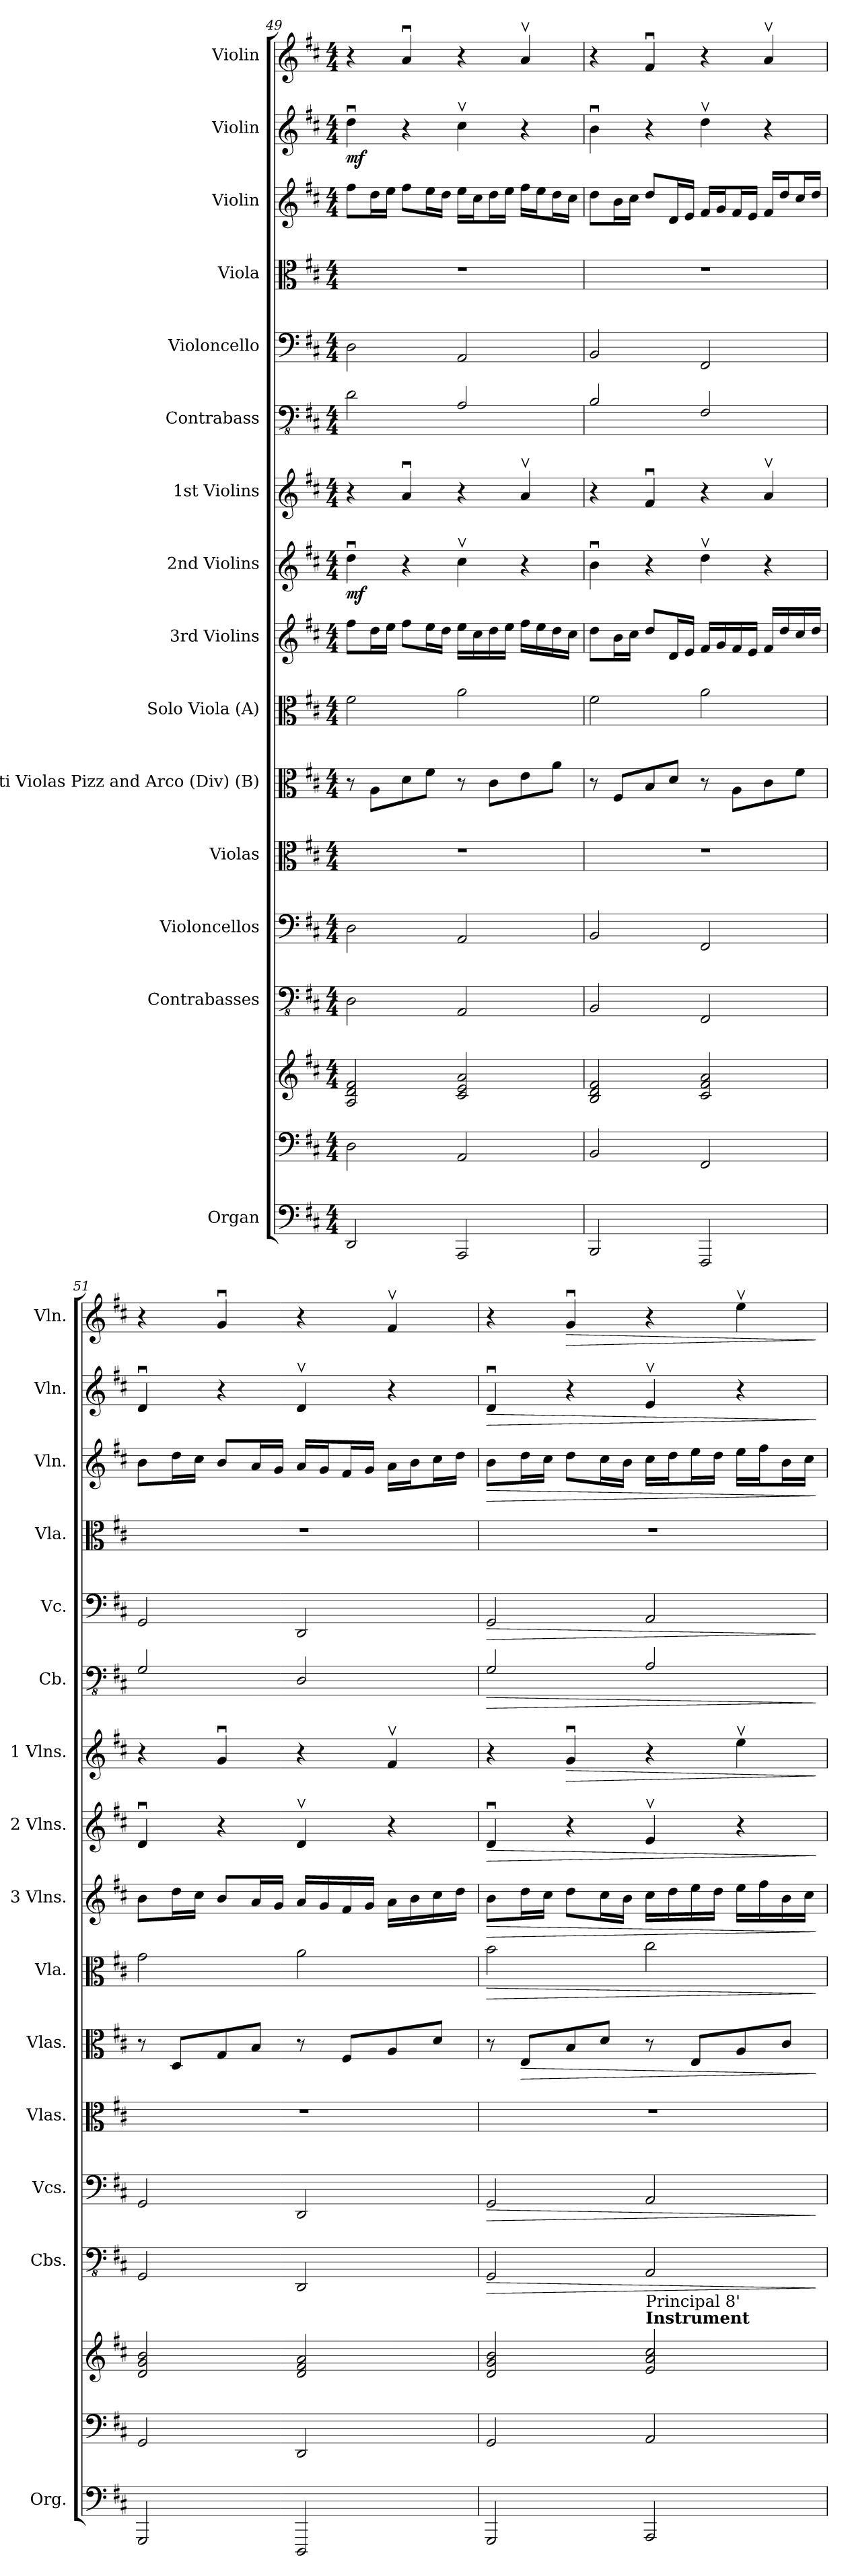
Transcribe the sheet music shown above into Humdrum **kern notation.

**kern	**kern	**kern	**kern	**dynam	**kern	**dynam	**kern	**kern	**dynam	**kern	**dynam	**kern	**dynam	**kern	**dynam	**kern	**dynam	**kern	**dynam	**kern	**dynam	**kern	**kern	**dynam	**kern	**dynam	**kern	**dynam
*part15	*part15	*part15	*part14	*part14	*part13	*part13	*part12	*part11	*part11	*part10	*part10	*part9	*part9	*part8	*part8	*part7	*part7	*part6	*part6	*part5	*part5	*part4	*part3	*part3	*part2	*part2	*part1	*part1
*staff17	*staff16	*staff15	*staff14	*staff14	*staff13	*staff13	*staff12	*staff11	*staff11	*staff10	*staff10	*staff9	*staff9	*staff8	*staff8	*staff7	*staff7	*staff6	*staff6	*staff5	*staff5	*staff4	*staff3	*staff3	*staff2	*staff2	*staff1	*staff1
*I"Organ	*	*	*I"Contrabasses	*	*I"Violoncellos	*	*I"Violas	*I"Tutti Violas Pizz and Arco (Div) (B)	*	*I"Solo Viola (A)	*	*I"3rd Violins	*	*I"2nd Violins	*	*I"1st Violins	*	*I"Contrabass	*	*I"Violoncello	*	*I"Viola	*I"Violin	*	*I"Violin	*	*I"Violin	*
*I'Org.	*	*	*I'Cbs.	*	*I'Vcs.	*	*I'Vlas.	*I'Vlas.	*	*I'Vla.	*	*I'3 Vlns.	*	*I'2 Vlns.	*	*I'1 Vlns.	*	*I'Cb.	*	*I'Vc.	*	*I'Vla.	*I'Vln.	*	*I'Vln.	*	*I'Vln.	*
*clefF4	*clefF4	*clefG2	*clefFv4	*	*clefF4	*	*clefC3	*clefC3	*	*clefC3	*	*clefG2	*	*clefG2	*	*clefG2	*	*clefFv4	*	*clefF4	*	*clefC3	*clefG2	*	*clefG2	*	*clefG2	*
*	*	*	*	*	*	*	*	*	*	*	*	*	*	*	*	*	*	*ITrd7c12	*	*	*	*	*	*	*	*	*	*
*k[f#c#]	*k[f#c#]	*k[f#c#]	*k[f#c#]	*	*k[f#c#]	*	*k[f#c#]	*k[f#c#]	*	*k[f#c#]	*	*k[f#c#]	*	*k[f#c#]	*	*k[f#c#]	*	*k[f#c#]	*	*k[f#c#]	*	*k[f#c#]	*k[f#c#]	*	*k[f#c#]	*	*k[f#c#]	*
*M4/4	*M4/4	*M4/4	*M4/4	*	*M4/4	*	*M4/4	*M4/4	*	*M4/4	*	*M4/4	*	*M4/4	*	*M4/4	*	*M4/4	*	*M4/4	*	*M4/4	*M4/4	*	*M4/4	*	*M4/4	*
=49	=49	=49	=49	=49	=49	=49	=49	=49	=49	=49	=49	=49	=49	=49	=49	=49	=49	=49	=49	=49	=49	=49	=49	=49	=49	=49	=49	=49
!	!	!	!	!	!	!	!	!	!	!	!	!	!	!	!LO:DY:b	!	!	!	!	!	!	!	!	!	!	!LO:DY:b	!	!
2DD/	2D\	2A/ 2d/ 2f#/	2DD\	.	2D\	.	1r	8r	.	2f#\	.	8ff#\L	.	4ddu\	mf	4r	.	2DD\	.	2D\	.	1r	8ff#\L	.	4ddu\	mf	4r	.
.	.	.	.	.	.	.	.	8A\L	.	.	.	16dd\L	.	.	.	.	.	.	.	.	.	.	16dd\L	.	.	.	.	.
.	.	.	.	.	.	.	.	.	.	.	.	16ee\JJ	.	.	.	.	.	.	.	.	.	.	16ee\JJ	.	.	.	.	.
.	.	.	.	.	.	.	.	8d\	.	.	.	8ff#\L	.	4r	.	4au/	.	.	.	.	.	.	8ff#\L	.	4r	.	4au/	.
.	.	.	.	.	.	.	.	8f#\J	.	.	.	16ee\L	.	.	.	.	.	.	.	.	.	.	16ee\L	.	.	.	.	.
.	.	.	.	.	.	.	.	.	.	.	.	16dd\JJ	.	.	.	.	.	.	.	.	.	.	16dd\JJ	.	.	.	.	.
2AAA/	2AA/	2c#/ 2e/ 2a/	2AAA/	.	2AA/	.	.	8r	.	2a\	.	16ee\LL	.	4cc#v\	.	4r	.	2AAA/	.	2AA/	.	.	16ee\LL	.	4cc#v\	.	4r	.
.	.	.	.	.	.	.	.	.	.	.	.	16cc#\	.	.	.	.	.	.	.	.	.	.	16cc#\J	.	.	.	.	.
.	.	.	.	.	.	.	.	8c#\L	.	.	.	16dd\	.	.	.	.	.	.	.	.	.	.	16dd\L	.	.	.	.	.
.	.	.	.	.	.	.	.	.	.	.	.	16ee\JJ	.	.	.	.	.	.	.	.	.	.	16ee\JJ	.	.	.	.	.
.	.	.	.	.	.	.	.	8e\	.	.	.	16ff#\LL	.	4r	.	4av/	.	.	.	.	.	.	16ff#\LL	.	4r	.	4av/	.
.	.	.	.	.	.	.	.	.	.	.	.	16ee\	.	.	.	.	.	.	.	.	.	.	16ee\J	.	.	.	.	.
.	.	.	.	.	.	.	.	8a\J	.	.	.	16dd\	.	.	.	.	.	.	.	.	.	.	16dd\L	.	.	.	.	.
.	.	.	.	.	.	.	.	.	.	.	.	16cc#\JJ	.	.	.	.	.	.	.	.	.	.	16cc#\JJ	.	.	.	.	.
=50	=50	=50	=50	=50	=50	=50	=50	=50	=50	=50	=50	=50	=50	=50	=50	=50	=50	=50	=50	=50	=50	=50	=50	=50	=50	=50	=50	=50
2BBB/	2BB/	2B/ 2d/ 2f#/	2BBB/	.	2BB/	.	1r	8r	.	2f#\	.	8dd\L	.	4bu\	.	4r	.	2BBB/	.	2BB/	.	1r	8dd\L	.	4bu\	.	4r	.
.	.	.	.	.	.	.	.	8F#/L	.	.	.	16b\L	.	.	.	.	.	.	.	.	.	.	16b\L	.	.	.	.	.
.	.	.	.	.	.	.	.	.	.	.	.	16cc#\JJ	.	.	.	.	.	.	.	.	.	.	16cc#\JJ	.	.	.	.	.
.	.	.	.	.	.	.	.	8B/	.	.	.	8dd/L	.	4r	.	4f#u/	.	.	.	.	.	.	8dd/L	.	4r	.	4f#u/	.
.	.	.	.	.	.	.	.	8d/J	.	.	.	16d/L	.	.	.	.	.	.	.	.	.	.	16d/L	.	.	.	.	.
.	.	.	.	.	.	.	.	.	.	.	.	16e/JJ	.	.	.	.	.	.	.	.	.	.	16e/JJ	.	.	.	.	.
2FFF#/	2FF#/	2c#/ 2f#/ 2a/	2FFF#/	.	2FF#/	.	.	8r	.	2a\	.	16f#/LL	.	4ddv\	.	4r	.	2FFF#/	.	2FF#/	.	.	16f#/LL	.	4ddv\	.	4r	.
.	.	.	.	.	.	.	.	.	.	.	.	16g/	.	.	.	.	.	.	.	.	.	.	16g/J	.	.	.	.	.
.	.	.	.	.	.	.	.	8A\L	.	.	.	16f#/	.	.	.	.	.	.	.	.	.	.	16f#/L	.	.	.	.	.
.	.	.	.	.	.	.	.	.	.	.	.	16e/JJ	.	.	.	.	.	.	.	.	.	.	16e/JJ	.	.	.	.	.
.	.	.	.	.	.	.	.	8c#\	.	.	.	16f#/LL	.	4r	.	4av/	.	.	.	.	.	.	16f#/LL	.	4r	.	4av/	.
.	.	.	.	.	.	.	.	.	.	.	.	16dd/	.	.	.	.	.	.	.	.	.	.	16dd/J	.	.	.	.	.
.	.	.	.	.	.	.	.	8f#\J	.	.	.	16cc#/	.	.	.	.	.	.	.	.	.	.	16cc#/L	.	.	.	.	.
.	.	.	.	.	.	.	.	.	.	.	.	16dd/JJ	.	.	.	.	.	.	.	.	.	.	16dd/JJ	.	.	.	.	.
=51	=51	=51	=51	=51	=51	=51	=51	=51	=51	=51	=51	=51	=51	=51	=51	=51	=51	=51	=51	=51	=51	=51	=51	=51	=51	=51	=51	=51
2GGG/	2GG/	2d/ 2g/ 2b/	2GGG/	.	2GG/	.	1r	8r	.	2g\	.	8b\L	.	4du/	.	4r	.	2GGG/	.	2GG/	.	1r	8b\L	.	4du/	.	4r	.
.	.	.	.	.	.	.	.	8D/L	.	.	.	16dd\L	.	.	.	.	.	.	.	.	.	.	16dd\L	.	.	.	.	.
.	.	.	.	.	.	.	.	.	.	.	.	16cc#\JJ	.	.	.	.	.	.	.	.	.	.	16cc#\JJ	.	.	.	.	.
.	.	.	.	.	.	.	.	8G/	.	.	.	8b/L	.	4r	.	4gu/	.	.	.	.	.	.	8b/L	.	4r	.	4gu/	.
.	.	.	.	.	.	.	.	8B/J	.	.	.	16a/L	.	.	.	.	.	.	.	.	.	.	16a/L	.	.	.	.	.
.	.	.	.	.	.	.	.	.	.	.	.	16g/JJ	.	.	.	.	.	.	.	.	.	.	16g/JJ	.	.	.	.	.
2DDD/	2DD/	2d/ 2f#/ 2a/	2DDD/	.	2DD/	.	.	8r	.	2a\	.	16a/LL	.	4dv/	.	4r	.	2DDD/	.	2DD/	.	.	16a/LL	.	4dv/	.	4r	.
.	.	.	.	.	.	.	.	.	.	.	.	16g/	.	.	.	.	.	.	.	.	.	.	16g/J	.	.	.	.	.
.	.	.	.	.	.	.	.	8F#/L	.	.	.	16f#/	.	.	.	.	.	.	.	.	.	.	16f#/L	.	.	.	.	.
.	.	.	.	.	.	.	.	.	.	.	.	16g/JJ	.	.	.	.	.	.	.	.	.	.	16g/JJ	.	.	.	.	.
.	.	.	.	.	.	.	.	8A/	.	.	.	16a\LL	.	4r	.	4f#v/	.	.	.	.	.	.	16a\LL	.	4r	.	4f#v/	.
.	.	.	.	.	.	.	.	.	.	.	.	16b\	.	.	.	.	.	.	.	.	.	.	16b\J	.	.	.	.	.
.	.	.	.	.	.	.	.	8d/J	.	.	.	16cc#\	.	.	.	.	.	.	.	.	.	.	16cc#\L	.	.	.	.	.
.	.	.	.	.	.	.	.	.	.	.	.	16dd\JJ	.	.	.	.	.	.	.	.	.	.	16dd\JJ	.	.	.	.	.
=52	=52	=52	=52	=52	=52	=52	=52	=52	=52	=52	=52	=52	=52	=52	=52	=52	=52	=52	=52	=52	=52	=52	=52	=52	=52	=52	=52	=52
!	!	!	!	!LO:HP:b	!	!LO:HP:b	!	!	!	!	!LO:HP:b	!	!LO:HP:b	!	!LO:HP:b	!	!	!	!LO:HP:b	!	!LO:HP:b	!	!	!LO:HP:b	!	!LO:HP:b	!	!
2GGG/	2GG/	2d/ 2g/ 2b/	2GGG/	>	2GG/	>	1r	8r	.	2b\	>	8b\L	>	4du/	>	4r	.	2GGG/	>	2GG/	>	1r	8b\L	>	4du/	>	4r	.
!	!	!	!	!	!	!	!	!	!LO:HP:b	!	!	!	!	!	!	!	!	!	!	!	!	!	!	!	!	!	!	!
.	.	.	.	.	.	.	.	8E/L	>	.	.	16dd\L	.	.	.	.	.	.	.	.	.	.	16dd\L	.	.	.	.	.
.	.	.	.	.	.	.	.	.	.	.	.	16cc#\JJ	.	.	.	.	.	.	.	.	.	.	16cc#\JJ	.	.	.	.	.
!	!	!	!	!	!	!	!	!	!	!	!	!	!	!	!	!	!LO:HP:b	!	!	!	!	!	!	!	!	!	!	!LO:HP:b
.	.	.	.	.	.	.	.	8B/	.	.	.	8dd\L	.	4r	.	4gu/	>	.	.	.	.	.	8dd\L	.	4r	.	4gu/	>
.	.	.	.	.	.	.	.	8d/J	.	.	.	16cc#\L	.	.	.	.	.	.	.	.	.	.	16cc#\L	.	.	.	.	.
.	.	.	.	.	.	.	.	.	.	.	.	16b\JJ	.	.	.	.	.	.	.	.	.	.	16b\JJ	.	.	.	.	.
!	!	!LO:TX:a:B:t=Instrument	!	!	!	!	!	!	!	!	!	!	!	!	!	!	!	!	!	!	!	!	!	!	!	!	!	!
!	!	!LO:TX:a:t=Principal 8'	!	!	!	!	!	!	!	!	!	!	!	!	!	!	!	!	!	!	!	!	!	!	!	!	!	!
2AAA/	2AA/	2e/ 2a/ 2cc#/	2AAA/	.	2AA/	.	.	8r	.	2cc#\	.	16cc#\LL	.	4ev/	.	4r	.	2AAA/	.	2AA/	.	.	16cc#\LL	.	4ev/	.	4r	.
.	.	.	.	.	.	.	.	.	.	.	.	16dd\	.	.	.	.	.	.	.	.	.	.	16dd\J	.	.	.	.	.
.	.	.	.	.	.	.	.	8E/L	.	.	.	16ee\	.	.	.	.	.	.	.	.	.	.	16ee\L	.	.	.	.	.
.	.	.	.	.	.	.	.	.	.	.	.	16dd\JJ	.	.	.	.	.	.	.	.	.	.	16dd\JJ	.	.	.	.	.
.	.	.	.	.	.	.	.	8A/	.	.	.	16ee\LL	.	4r	.	4eev\	.	.	.	.	.	.	16ee\LL	.	4r	.	4eev\	.
.	.	.	.	.	.	.	.	.	.	.	.	16ff#\	.	.	.	.	.	.	.	.	.	.	16ff#\J	.	.	.	.	.
.	.	.	.	.	.	.	.	8c#/J	.	.	.	16b\	.	.	.	.	.	.	.	.	.	.	16b\L	.	.	.	.	.
.	.	.	.	.	.	.	.	.	.	.	.	16cc#\JJ	.	.	.	.	.	.	.	.	.	.	16cc#\JJ	.	.	.	.	.
.	.	.	.	]	.	]	.	.	]	.	]	.	]	.	]	.	]	.	]	.	]	.	.	]	.	]	.	]
=	=	=	=	=	=	=	=	=	=	=	=	=	=	=	=	=	=	=	=	=	=	=	=	=	=	=	=	=
*-	*-	*-	*-	*-	*-	*-	*-	*-	*-	*-	*-	*-	*-	*-	*-	*-	*-	*-	*-	*-	*-	*-	*-	*-	*-	*-	*-	*-
